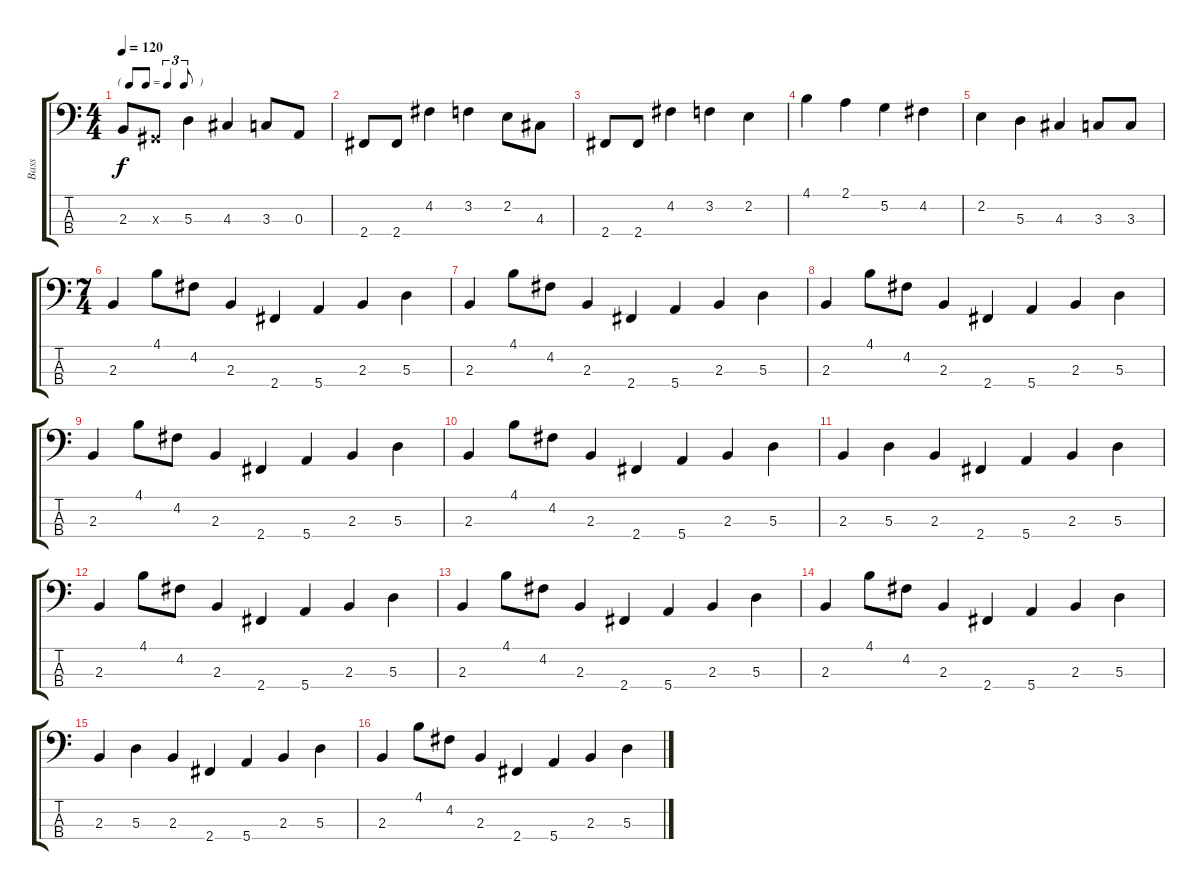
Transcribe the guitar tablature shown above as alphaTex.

\track ("Bass" "Bass") {instrument electricbassfinger}
\staff {score tabs}
\tuning (G2 D2 A1 E1) {hide}
\ts (4 4)
\tf triplet8th
\tempo 120
\clef f4
\ks c
2.3.8{dy f} -1.3{x}.8 5.3.4 4.3.4 3.3.8 0.3.8 |
2.4.8 2.4.8 4.2.4 3.2.4 2.2.8 4.3.8 |
2.4.8 2.4.8 4.2.4 3.2.4 2.2.4 |
4.1.4 2.1.4 5.2.4 4.2.4 |
2.2.4 5.3.4 4.3.4 3.3.8 3.3.8 |
\ts (7 4)
2.3.4 4.1.8 4.2.8 2.3.4 2.4.4 5.4.4 2.3.4 5.3.4 |
2.3.4 4.1.8 4.2.8 2.3.4 2.4.4 5.4.4 2.3.4 5.3.4 |
2.3.4 4.1.8 4.2.8 2.3.4 2.4.4 5.4.4 2.3.4 5.3.4 |
2.3.4 4.1.8 4.2.8 2.3.4 2.4.4 5.4.4 2.3.4 5.3.4 |
2.3.4 4.1.8 4.2.8 2.3.4 2.4.4 5.4.4 2.3.4 5.3.4 |
2.3.4 5.3.4 2.3.4 2.4.4 5.4.4 2.3.4 5.3.4 |
2.3.4 4.1.8 4.2.8 2.3.4 2.4.4 5.4.4 2.3.4 5.3.4 |
2.3.4 4.1.8 4.2.8 2.3.4 2.4.4 5.4.4 2.3.4 5.3.4 |
2.3.4 4.1.8 4.2.8 2.3.4 2.4.4 5.4.4 2.3.4 5.3.4 |
2.3.4 5.3.4 2.3.4 2.4.4 5.4.4 2.3.4 5.3.4 |
2.3.4 4.1.8 4.2.8 2.3.4 2.4.4 5.4.4 2.3.4 5.3.4
